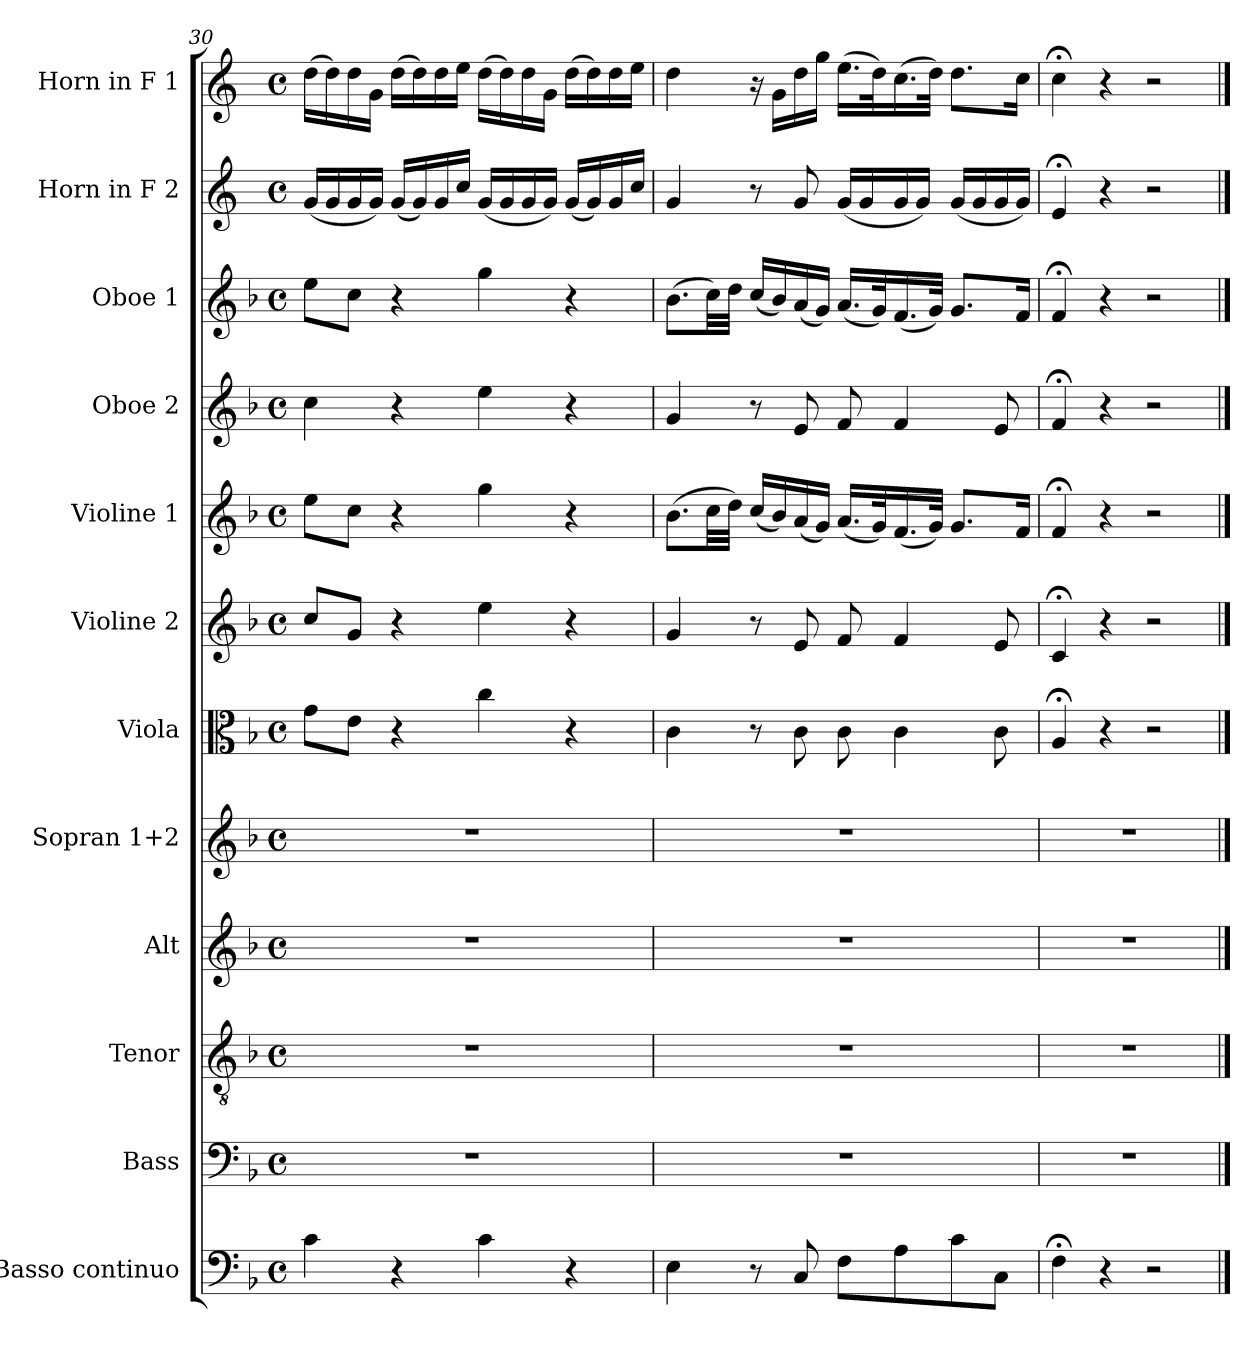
**kern	**kern	**kern	**kern	**kern	**kern	**kern	**kern	**kern	**kern	**kern	**kern
*part12	*part11	*part10	*part9	*part8	*part7	*part6	*part5	*part4	*part3	*part2	*part1
*staff12	*staff11	*staff10	*staff9	*staff8	*staff7	*staff6	*staff5	*staff4	*staff3	*staff2	*staff1
*I"Basso continuo	*I"Bass	*I"Tenor	*I"Alt	*I"Sopran 1+2	*I"Viola	*I"Violine 2	*I"Violine 1	*I"Oboe 2	*I"Oboe 1	*I"Horn in F 2	*I"Horn in F 1
*I'BC	*I'Bas	*I'T	*I'A	*	*I'Vla	*I'Vln 2	*I'Vln 1	*I'Ob 2	*I'Ob 1	*I'Horn 2	*I'Horn 1
*clefF4	*clefF4	*clefGv2	*clefG2	*clefG2	*clefC3	*clefG2	*clefG2	*clefG2	*clefG2	*clefG2	*clefG2
*ITrd7c12	*	*	*	*	*	*	*	*	*	*ITrd4c7	*ITrd4c7
*k[b-]	*k[b-]	*k[b-]	*k[b-]	*k[b-]	*k[b-]	*k[b-]	*k[b-]	*k[b-]	*k[b-]	*k[b-]	*k[b-]
*M4/4	*M4/4	*M4/4	*M4/4	*M4/4	*M4/4	*M4/4	*M4/4	*M4/4	*M4/4	*M4/4	*M4/4
*met(c)	*met(c)	*met(c)	*met(c)	*met(c)	*met(c)	*met(c)	*met(c)	*met(c)	*met(c)	*met(c)	*met(c)
=30	=30	=30	=30	=30	=30	=30	=30	=30	=30	=30	=30
4C\	1r	1r	1r	1r	8g\L	8cc/L	8ee\L	4cc\	8ee\L	(<16c/LL	(>16g\LL
.	.	.	.	.	.	.	.	.	.	16c/	16g\)
.	.	.	.	.	8e\J	8g/J	8cc\J	.	8cc\J	16c/	16g\
.	.	.	.	.	.	.	.	.	.	16c/JJ)	16c\JJ
4r	.	.	.	.	4r	4r	4r	4r	4r	(<16c/LL	(>16g\LL
.	.	.	.	.	.	.	.	.	.	16c/)	16g\)
.	.	.	.	.	.	.	.	.	.	16c/	16g\
.	.	.	.	.	.	.	.	.	.	16f/JJ	16a\JJ
4C\	.	.	.	.	4cc\	4ee\	4gg\	4ee\	4gg\	(<16c/LL	(>16g\LL
.	.	.	.	.	.	.	.	.	.	16c/	16g\)
.	.	.	.	.	.	.	.	.	.	16c/	16g\
.	.	.	.	.	.	.	.	.	.	16c/JJ)	16c\JJ
4r	.	.	.	.	4r	4r	4r	4r	4r	(<16c/LL	(>16g\LL
.	.	.	.	.	.	.	.	.	.	16c/)	16g\)
.	.	.	.	.	.	.	.	.	.	16c/	16g\
.	.	.	.	.	.	.	.	.	.	16f/JJ	16a\JJ
=31	=31	=31	=31	=31	=31	=31	=31	=31	=31	=31	=31
4EE\	1r	1r	1r	1r	4c\	4g/	(>8.b-\L	4g/	(>8.b-\L	4c/	4g\
.	.	.	.	.	.	.	32cc\LL	.	32cc\LL)	.	.
.	.	.	.	.	.	.	32dd\JJJ)	.	32dd\JJJ	.	.
8r	.	.	.	.	8r	8r	(<16cc/LL	8r	(<16cc/LL	8r	16r
.	.	.	.	.	.	.	16b-/)	.	16b-/)	.	16c\LL
8CC/	.	.	.	.	8c\	8e/	(<16a/	8e/	(<16a/	8c/	16g\
.	.	.	.	.	.	.	16g/JJ)	.	16g/JJ)	.	16cc\JJ
8FF\L	.	.	.	.	8c\	8f/	(<16.a/LL	8f/	(<16.a/LL	(<16c/LL	(>16.a\LL
.	.	.	.	.	.	.	.	.	.	16c/	.
.	.	.	.	.	.	.	32g/K)	.	32g/K)	.	32g\K)
8AA\	.	.	.	.	4c\	4f/	(<16.f/	4f/	(<16.f/	16c/	(>16.f\
.	.	.	.	.	.	.	.	.	.	16c/JJ)	.
.	.	.	.	.	.	.	32g/JJk)	.	32g/JJk)	.	32g\JJk)
8C\	.	.	.	.	.	.	8.g/L	.	8.g/L	(<16c/LL	8.g\L
.	.	.	.	.	.	.	.	.	.	16c/	.
8CC\J	.	.	.	.	8c\	8e/	.	8e/	.	16c/	.
.	.	.	.	.	.	.	16f/Jk	.	16f/Jk	16c/JJ)	16f\Jk
=32	=32	=32	=32	=32	=32	=32	=32	=32	=32	=32	=32
4FF;<\	1r	1r	1r	1r	4A;</	4c;</	4f;</	4f;</	4f;</	4A;</	4f;<\
4r	.	.	.	.	4r	4r	4r	4r	4r	4r	4r
2r	.	.	.	.	2r	2r	2r	2r	2r	2r	2r
==	==	==	==	==	==	==	==	==	==	==	==
*-	*-	*-	*-	*-	*-	*-	*-	*-	*-	*-	*-
